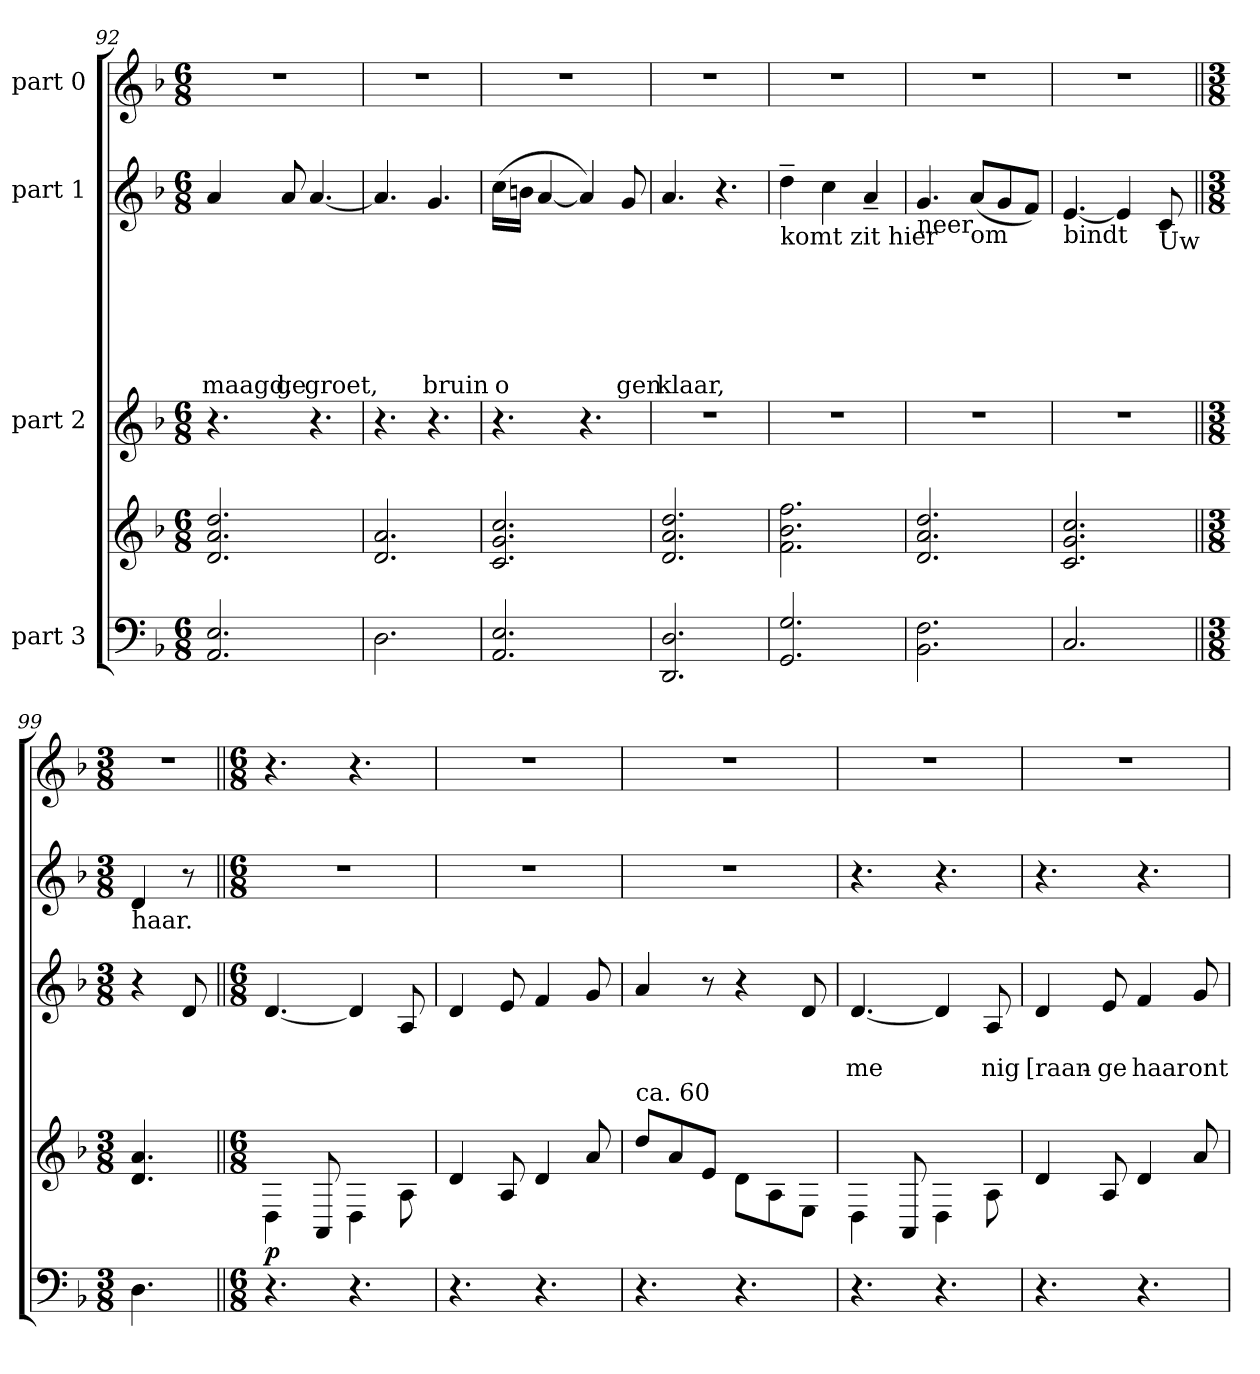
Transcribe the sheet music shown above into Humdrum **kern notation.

**kern	**kern	**dynam	**kern	**text	**text	**kern	**text	**text	**text	**text	**text	**text	**kern
*part4	*part4	*part4	*part3	*part3	*part3	*part2	*part2	*part2	*part2	*part2	*part2	*part2	*part1
*staff5	*staff4	*staff4/5	*staff3	*staff3	*staff3	*staff2	*staff2	*staff2	*staff2	*staff2	*staff2	*staff2	*staff1
*I"part 3	*	*	*I"part 2	*	*	*I"part 1	*	*	*	*	*	*	*I"part 0
*clefF4	*clefG2	*	*clefG2	*	*	*clefG2	*	*	*	*	*	*	*clefG2
*k[b-]	*k[b-]	*	*k[b-]	*	*	*k[b-]	*	*	*	*	*	*	*k[b-]
*M6/8	*M6/8	*	*M6/8	*	*	*M6/8	*	*	*	*	*	*	*M6/8
=92	=92	=92	=92	=92	=92	=92	=92	=92	=92	=92	=92	=92	=92
!	!	!	!	!	!	!	!	!	!	!	!	!LO:LY:b	!LO:N:vis=2
2.AA/ 2.E/	2.d/ 2.a/ 2.dd/	.	4.r	.	.	4a/	.	.	.	.	.	maagd,	2.r
!	!	!	!	!	!	!	!	!	!	!	!	!LO:LY:b	!
.	.	.	.	.	.	8a/	.	.	.	.	.	ge	.
!	!	!	!	!	!	!	!	!	!	!	!	!LO:LY:b	!
.	.	.	4.r	.	.	[4.a/	.	.	.	.	.	groet,	.
=93	=93	=93	=93	=93	=93	=93	=93	=93	=93	=93	=93	=93	=93
!	!	!	!	!	!	!	!	!	!	!	!	!	!LO:N:vis=2
2.D\	2.d/ 2.a/	.	4.r	.	.	4.a/]	.	.	.	.	.	.	2.r
!	!	!	!	!	!	!	!	!	!	!	!	!LO:LY:b	!
.	.	.	4.r	.	.	4.g/	.	.	.	.	.	bruin	.
=94	=94	=94	=94	=94	=94	=94	=94	=94	=94	=94	=94	=94	=94
!	!	!	!	!	!	!	!	!	!	!	!	!LO:LY:b	!LO:N:vis=2
2.AA/ 2.E/	2.c/ 2.g/ 2.cc/	.	4.r	.	.	(16cc\LL	.	.	.	.	.	o	2.r
.	.	.	.	.	.	16bn\JJ	.	.	.	.	.	.	.
.	.	.	.	.	.	[4a/	.	.	.	.	.	.	.
.	.	.	4.r	.	.	4a/])	.	.	.	.	.	.	.
!	!	!	!	!	!	!	!	!	!	!	!	!LO:LY:b	!
.	.	.	.	.	.	8g/	.	.	.	.	.	gen	.
=95	=95	=95	=95	=95	=95	=95	=95	=95	=95	=95	=95	=95	=95
!	!	!	!LO:N:vis=2	!	!	!	!	!	!	!	!	!LO:LY:b	!LO:N:vis=2
2.DD/ 2.D/	2.d/ 2.a/ 2.dd/	.	2.r	.	.	4.a/	.	.	.	.	.	klaar,	2.r
.	.	.	.	.	.	4.r	.	.	.	.	.	.	.
!!LO:LB:g=z
=96	=96	=96	=96	=96	=96	=96	=96	=96	=96	=96	=96	=96	=96
!!LO:PB:g=z
!	!	!	!	!	!	!LO:TX:b:t=komt zit hier	!	!	!	!	!	!	!
!	!	!	!LO:N:vis=2	!	!	!	!	!	!	!	!	!	!LO:N:vis=2
2.GG/ 2.G/	2.f\ 2.b-\ 2.ff\	.	2.r	.	.	4dd~\	.	.	.	.	.	.	2.r
.	.	.	.	.	.	4cc\	.	.	.	.	.	.	.
.	.	.	.	.	.	4a~/	.	.	.	.	.	.	.
=97	=97	=97	=97	=97	=97	=97	=97	=97	=97	=97	=97	=97	=97
!	!	!	!	!	!	!LO:TX:b:t=neer	!	!	!	!	!	!	!
!	!	!	!LO:N:vis=2	!	!	!	!	!	!	!	!	!	!LO:N:vis=2
2.BB-\ 2.F\	2.d/ 2.a/ 2.dd/	.	2.r	.	.	4.g/	.	.	.	.	.	.	2.r
!	!	!	!	!	!	!LO:TX:b:t=om	!	!	!	!	!	!	!
.	.	.	.	.	.	(8a/L	.	.	.	.	.	.	.
.	.	.	.	.	.	8g/	.	.	.	.	.	.	.
.	.	.	.	.	.	8f/J)	.	.	.	.	.	.	.
=98	=98	=98	=98	=98	=98	=98	=98	=98	=98	=98	=98	=98	=98
!	!	!	!	!	!	!LO:TX:b:t=bindt	!	!	!	!	!	!	!
!	!	!	!LO:N:vis=2	!	!	!	!	!	!	!	!	!	!LO:N:vis=2
2.C/	2.c/ 2.g/ 2.cc/	.	2.r	.	.	[4.e/	.	.	.	.	.	.	2.r
.	.	.	.	.	.	4e/]	.	.	.	.	.	.	.
!	!	!	!	!	!	!LO:TX:b:t=Uw	!	!	!	!	!	!	!
.	.	.	.	.	.	8c/	.	.	.	.	.	.	.
=99||	=99||	=99||	=99||	=99||	=99||	=99||	=99||	=99||	=99||	=99||	=99||	=99||	=99||
*M3/8	*M3/8	*	*M3/8	*	*	*M3/8	*	*	*	*	*	*	*M3/8
*	*	*	*	*	*	*	*	*	*	*	*	*	*MM30
!	!	!	!	!	!	!LO:TX:b:t=haar.	!	!	!	!	!	!	!
!	!	!	!	!	!	!	!	!	!	!	!	!	!LO:N:vis=4
4.D\	4.d/ 4.a/	.	4r	.	.	4d/	.	.	.	.	.	.	4.r
.	.	.	8d/	.	.	8r	.	.	.	.	.	.	.
=100||	=100||	=100||	=100||	=100||	=100||	=100||	=100||	=100||	=100||	=100||	=100||	=100||	=100||
*M6/8	*M6/8	*	*M6/8	*	*	*M6/8	*	*	*	*	*	*	*M6/8
!	!	!LO:DY:b	!	!	!	!LO:N:vis=2	!	!	!	!	!	!	!
4.r	4D\	p	[4.d/	.	.	2.r	.	.	.	.	.	.	4.r
.	8AA/	.	.	.	.	.	.	.	.	.	.	.	.
4.r	4D\	.	4d/]	.	.	.	.	.	.	.	.	.	4.r
.	8A\	.	8A/	.	.	.	.	.	.	.	.	.	.
=101	=101	=101	=101	=101	=101	=101	=101	=101	=101	=101	=101	=101	=101
*	*	*	*	*	*	*	*	*	*	*	*	*	*MM180
!	!	!	!	!	!	!LO:N:vis=2	!	!	!	!	!	!	!LO:N:vis=2
4.r	4d/	.	4d/	.	.	2.r	.	.	.	.	.	.	2.r
.	8A/	.	8e/	.	.	.	.	.	.	.	.	.	.
4.r	4d/	.	4f/	.	.	.	.	.	.	.	.	.	.
.	8a/	.	8g/	.	.	.	.	.	.	.	.	.	.
=102	=102	=102	=102	=102	=102	=102	=102	=102	=102	=102	=102	=102	=102
!	!LO:TX:a:t=ca. 60	!	!	!	!	!	!	!	!	!	!	!	!
!	!	!	!	!	!	!LO:N:vis=2	!	!	!	!	!	!	!LO:N:vis=2
4.r	8dd/L	.	4a/	.	.	2.r	.	.	.	.	.	.	2.r
.	8a/	.	.	.	.	.	.	.	.	.	.	.	.
.	8e/J	.	8r	.	.	.	.	.	.	.	.	.	.
4.r	8d\L	.	4r	.	.	.	.	.	.	.	.	.	.
.	8A\	.	.	.	.	.	.	.	.	.	.	.	.
.	8E\J	.	8d/	.	.	.	.	.	.	.	.	.	.
=103	=103	=103	=103	=103	=103	=103	=103	=103	=103	=103	=103	=103	=103
!	!	!	!	!	!LO:LY:b	!	!	!	!	!	!	!	!LO:N:vis=2
4.r	4D\	.	[4.d/	.	me	4.r	.	.	.	.	.	.	2.r
.	8AA/	.	.	.	.	.	.	.	.	.	.	.	.
4.r	4D\	.	4d/]	.	.	4.r	.	.	.	.	.	.	.
!	!	!	!	!	!LO:LY:b	!	!	!	!	!	!	!	!
.	8A\	.	8A/	.	nig	.	.	.	.	.	.	.	.
=104	=104	=104	=104	=104	=104	=104	=104	=104	=104	=104	=104	=104	=104
!	!	!	!	!	!LO:LY:b	!	!	!	!	!	!	!	!LO:N:vis=2
4.r	4d/	.	4d/	.	[raan-	4.r	.	.	.	.	.	.	2.r
!	!	!	!	!	!LO:LY:b	!	!	!	!	!	!	!	!
.	8A/	.	8e/	.	ge	.	.	.	.	.	.	.	.
!	!	!	!	!	!LO:LY:b	!	!	!	!	!	!	!	!
4.r	4d/	.	4f/	.	haar	4.r	.	.	.	.	.	.	.
!	!	!	!	!	!LO:LY:b	!	!	!	!	!	!	!	!
.	8a/	.	8g/	.	ont -	.	.	.	.	.	.	.	.
=	=	=	=	=	=	=	=	=	=	=	=	=	=
*-	*-	*-	*-	*-	*-	*-	*-	*-	*-	*-	*-	*-	*-
